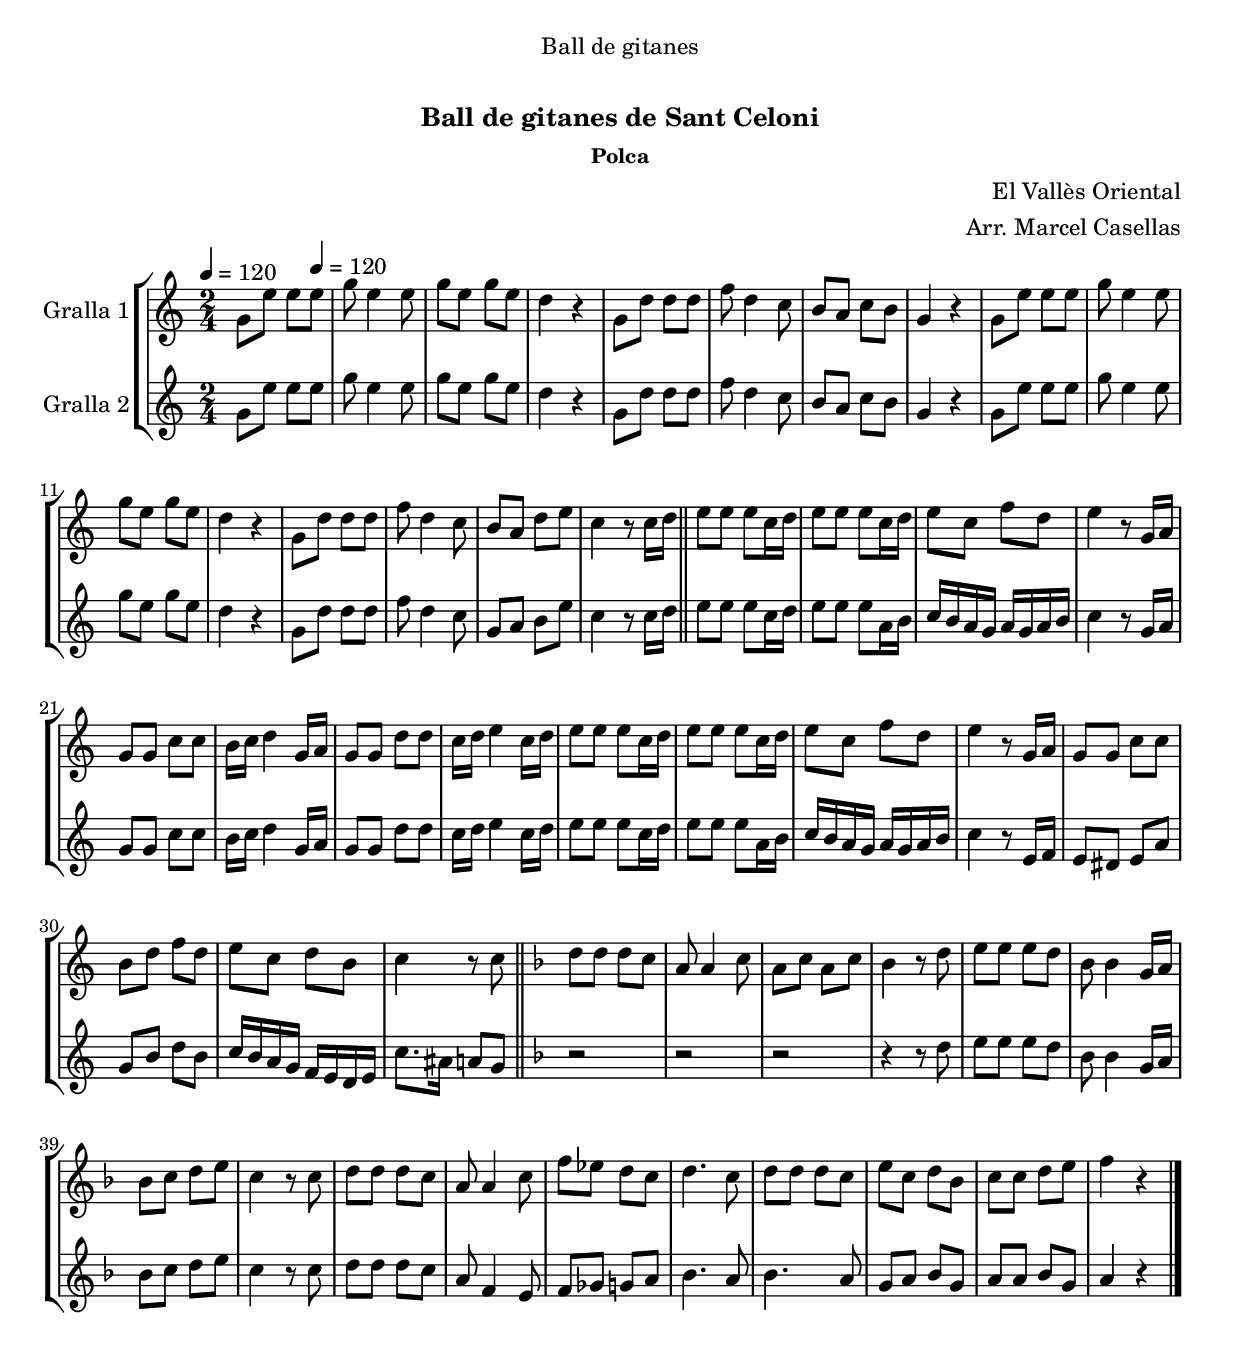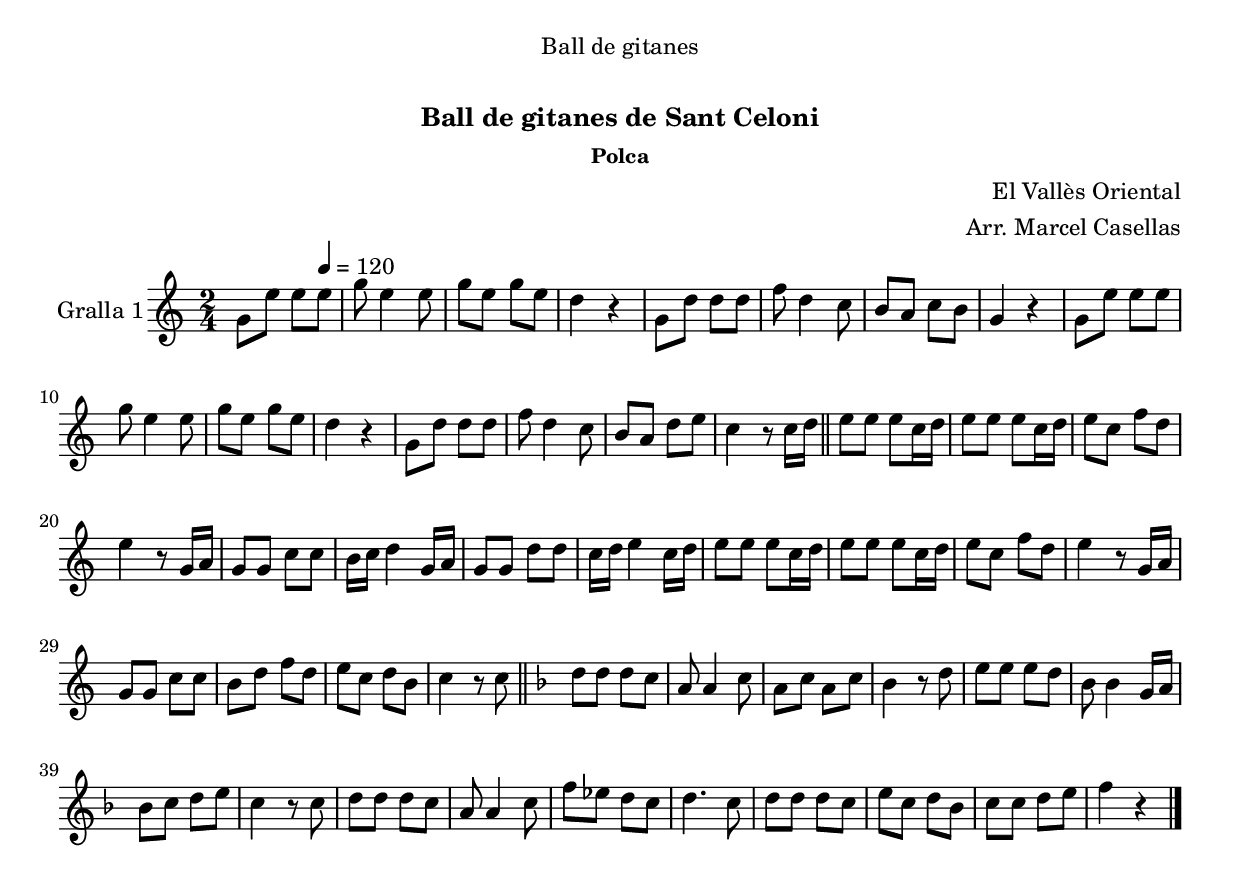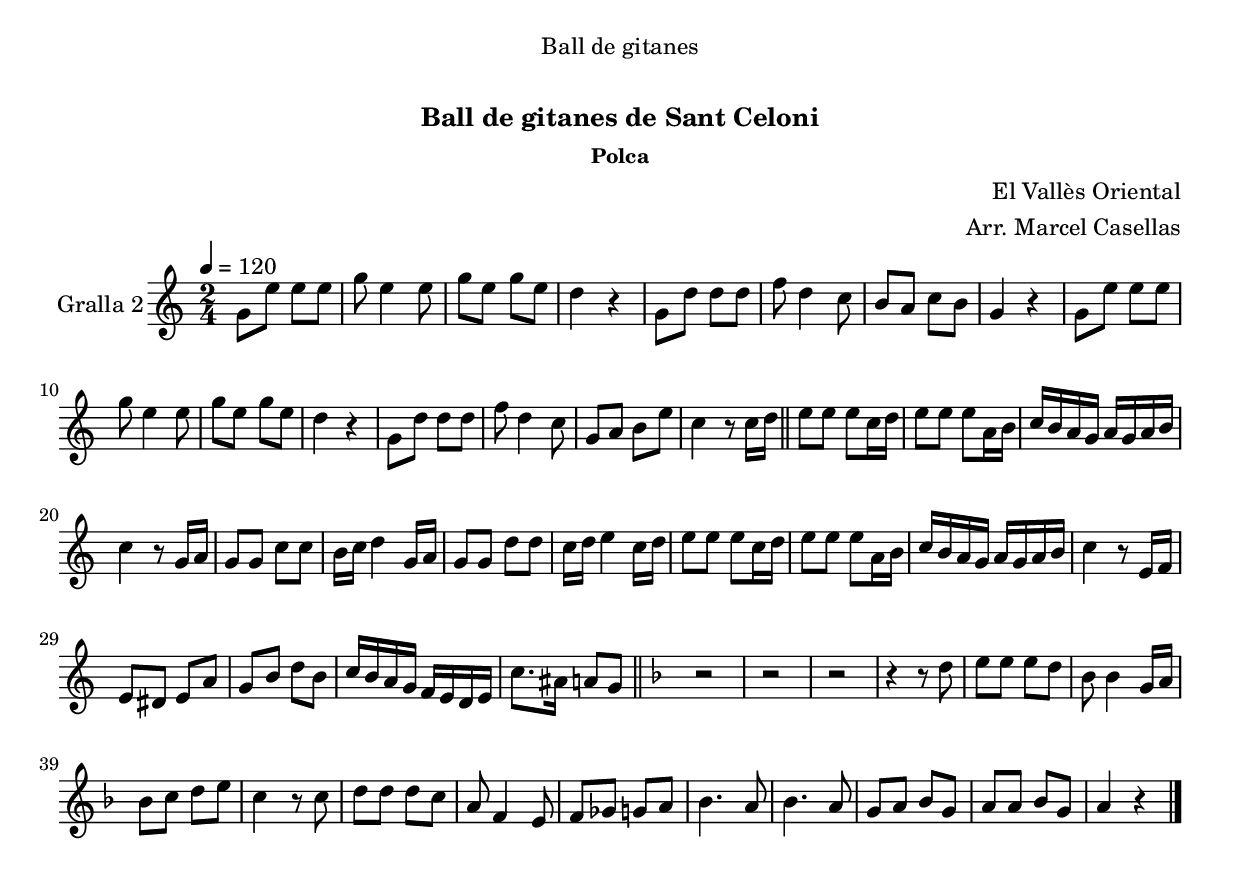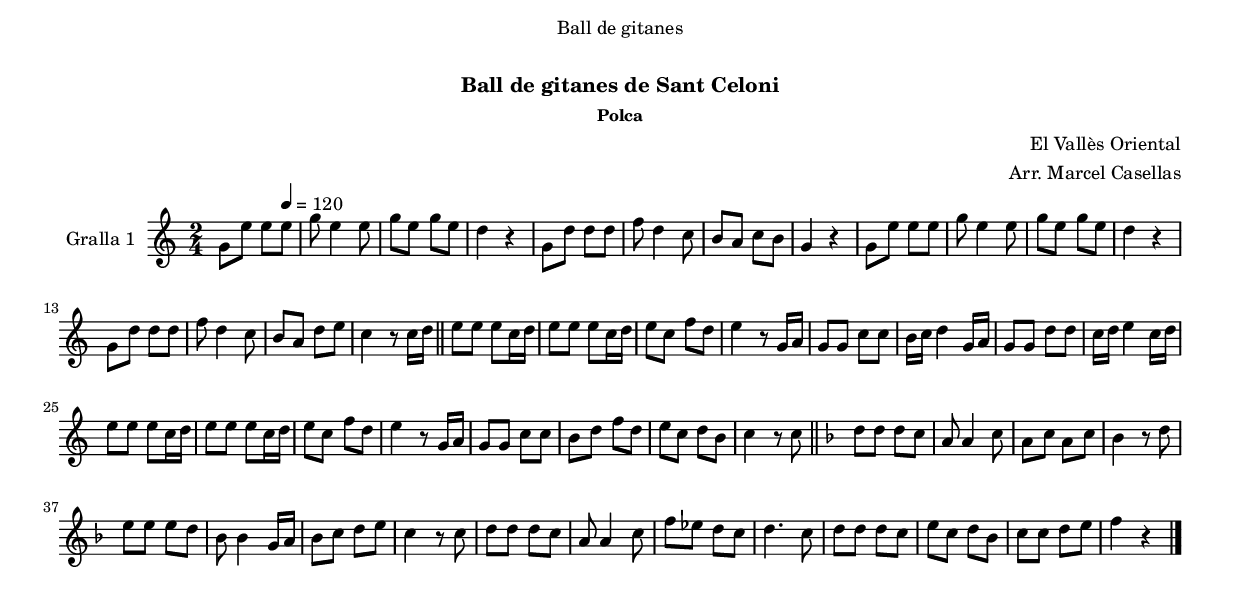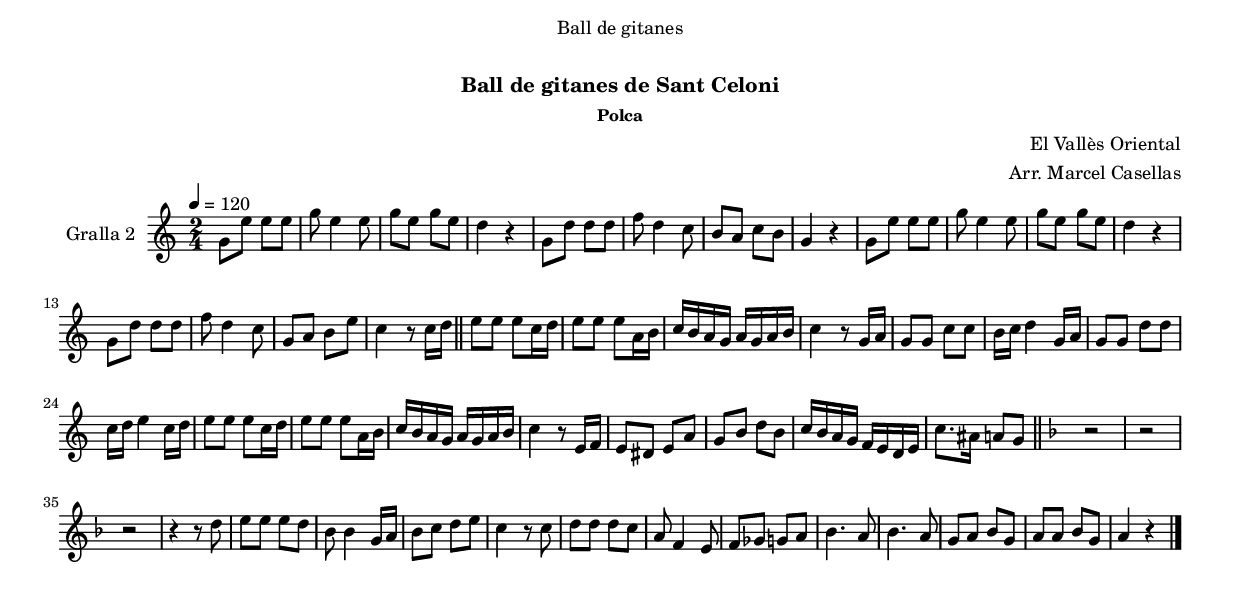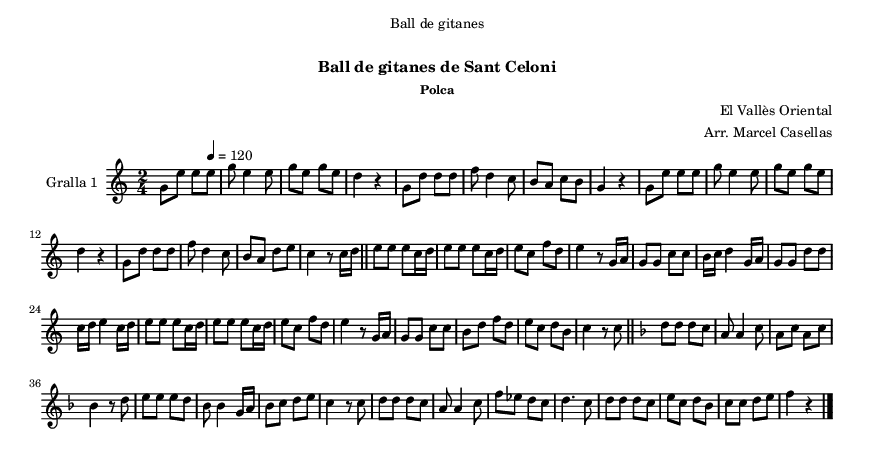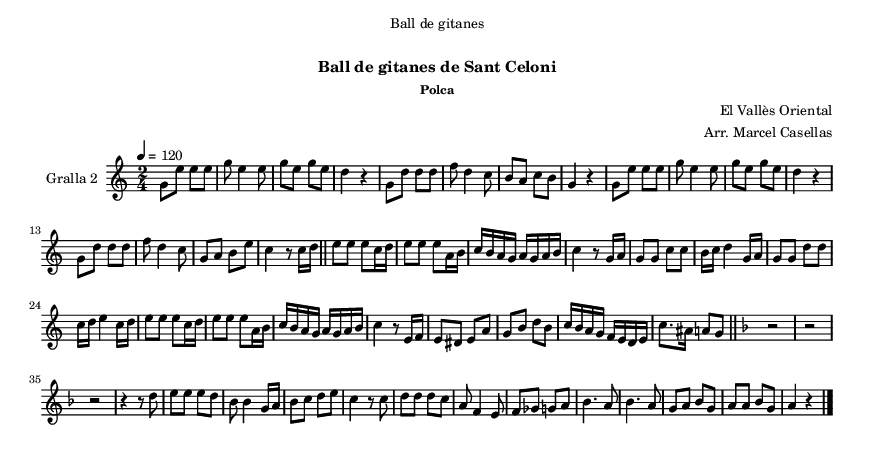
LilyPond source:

\version "2.16.0"

\header {
  dedication="Ball de gitanes"
  title="   "
  subtitle="Ball de gitanes de Sant Celoni"
  subsubtitle="Polca"
  poet=""
  meter=""
  piece=""
  composer="El Vallès Oriental"
  arranger="Arr. Marcel Casellas"
  opus=""
  instrument=""
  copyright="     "
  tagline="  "
}

liniaroAa =
\relative g'
{
  \clef treble
  \key c \major
  \time 2/4
  g8 e' e \tempo 4 = 120 e  |
  g8 e4 e8  |
  g8 e g e  |
  d4 r  |
  %05
  g,8 d' d d  |
  f8 d4 c8  |
  b8 a c b  |
  g4 r  |
  g8 e' e e  |
  %10
  g8 e4 e8  |
  g8 e g e  |
  d4 r  |
  g,8 d' d d  |
  f8 d4 c8  |
  %15
  b8 a d e  |
  c4 r8 c16 d  \bar "||"
  e8 e e c16 d  |
  e8 e e c16 d  |
  e8 c f d  |
  %20
  e4 r8 g,16 a  |
  g8 g c c  |
  b16 c d4 g,16 a  |
  g8 g d' d  |
  c16 d e4 c16 d  |
  %25
  e8 e e c16 d  |
  e8 e e c16 d  |
  e8 c f d  |
  e4 r8 g,16 a  |
  g8 g c c  |
  %30
  b8 d f d  |
  e8 c d b  |
  c4 r8 c  \bar "||"
  \key f \major   d8 d d c  |
  a8 a4 c8  |
  %35
  a8 c a c  |
  bes4 r8 d  |
  e8 e e d  |
  bes8 bes4 g16 a  |
  bes8 c d e  |
  %40
  c4 r8 c  |
  d8 d d c  |
  a8 a4 c8  |
  f8 ees d c  |
  d4. c8  |
  %45
  d8 d d c  |
  e8 c d bes  |
  c8 c d e  |
  f4 r  \bar "|."
}

liniaroAb =
\relative g'
{
  \tempo 4 = 120
  \clef treble
  \key c \major
  \time 2/4
  g8 e' e e  |
  g8 e4 e8  |
  g8 e g e  |
  d4 r  |
  %05
  g,8 d' d d  |
  f8 d4 c8  |
  b8 a c b  |
  g4 r  |
  g8 e' e e  |
  %10
  g8 e4 e8  |
  g8 e g e  |
  d4 r  |
  g,8 d' d d  |
  f8 d4 c8  |
  %15
  g8 a b e  |
  c4 r8 c16 d  \bar "||"
  e8 e e c16 d  |
  e8 e e a,16 b  |
  c16 b a g a g a b  |
  %20
  c4 r8 g16 a  |
  g8 g c c  |
  b16 c d4 g,16 a  |
  g8 g d' d  |
  c16 d e4 c16 d  |
  %25
  e8 e e c16 d  |
  e8 e e a,16 b  |
  c16 b a g a g a b  |
  c4 r8 e,16 f  |
  e8 dis e a  |
  %30
  g8 b d b  |
  c16 b a g f e d e  |
  c'8. ais16 a8 g  \bar "||"
  \key f \major   r2  |
  r2  |
  %35
  r2  |
  r4 r8 d'  |
  e8 e e d  |
  bes8 bes4 g16 a  |
  bes8 c d e  |
  %40
  c4 r8 c  |
  d8 d d c  |
  a8 f4 e8  |
  f8 ges g a  |
  bes4. a8  |
  %45
  bes4. a8  |
  g8 a bes g  |
  a8 a bes g  |
  a4 r  \bar "|."
}

\book {

\paper {
  print-page-number = false
  #(set-paper-size "a4")
  #(layout-set-staff-size 20)
}

\bookpart {
  \score {
    \new StaffGroup {
      \override Score.RehearsalMark #'self-alignment-X = #LEFT
      <<
        \new Staff \with {instrumentName = #"Gralla 1" } \liniaroAa
        \new Staff \with {instrumentName = #"Gralla 2" } \liniaroAb
      >>
    }
    \layout {}
  }\score { \unfoldRepeats
    \new StaffGroup {
      \override Score.RehearsalMark #'self-alignment-X = #LEFT
      <<
        \new Staff \with {instrumentName = #"Gralla 1" } \liniaroAa
        \new Staff \with {instrumentName = #"Gralla 2" } \liniaroAb
      >>
    }
    \midi {}
  }
}

\bookpart {
  \header {}
  \score {
    \new StaffGroup {
      \override Score.RehearsalMark #'self-alignment-X = #LEFT
      <<
        \new Staff \with {instrumentName = #"Gralla 1" } \liniaroAa
      >>
    }
    \layout {}
  }\score { \unfoldRepeats
    \new StaffGroup {
      \override Score.RehearsalMark #'self-alignment-X = #LEFT
      <<
        \new Staff \with {instrumentName = #"Gralla 1" } \liniaroAa
      >>
    }
    \midi {}
  }
}

\bookpart {
  \header {}
  \score {
    \new StaffGroup {
      \override Score.RehearsalMark #'self-alignment-X = #LEFT
      <<
        \new Staff \with {instrumentName = #"Gralla 2" } \liniaroAb
      >>
    }
    \layout {}
  }\score { \unfoldRepeats
    \new StaffGroup {
      \override Score.RehearsalMark #'self-alignment-X = #LEFT
      <<
        \new Staff \with {instrumentName = #"Gralla 2" } \liniaroAb
      >>
    }
    \midi {}
  }
}

}

\book {

\paper {
  print-page-number = false
  #(set-paper-size "a5landscape")
  #(layout-set-staff-size 16)
}

\bookpart {
  \header {}
  \score {
    \new StaffGroup {
      \override Score.RehearsalMark #'self-alignment-X = #LEFT
      <<
        \new Staff \with {instrumentName = #"Gralla 1" } \liniaroAa
      >>
    }
    \layout {}
  }
}

\bookpart {
  \header {}
  \score {
    \new StaffGroup {
      \override Score.RehearsalMark #'self-alignment-X = #LEFT
      <<
        \new Staff \with {instrumentName = #"Gralla 2" } \liniaroAb
      >>
    }
    \layout {}
  }
}

}

\book {

\paper {
  print-page-number = false
  #(set-paper-size "a6landscape")
  #(layout-set-staff-size 12)
}

\bookpart {
  \header {}
  \score {
    \new StaffGroup {
      \override Score.RehearsalMark #'self-alignment-X = #LEFT
      <<
        \new Staff \with {instrumentName = #"Gralla 1" } \liniaroAa
      >>
    }
    \layout {}
  }
}

\bookpart {
  \header {}
  \score {
    \new StaffGroup {
      \override Score.RehearsalMark #'self-alignment-X = #LEFT
      <<
        \new Staff \with {instrumentName = #"Gralla 2" } \liniaroAb
      >>
    }
    \layout {}
  }
}

}

